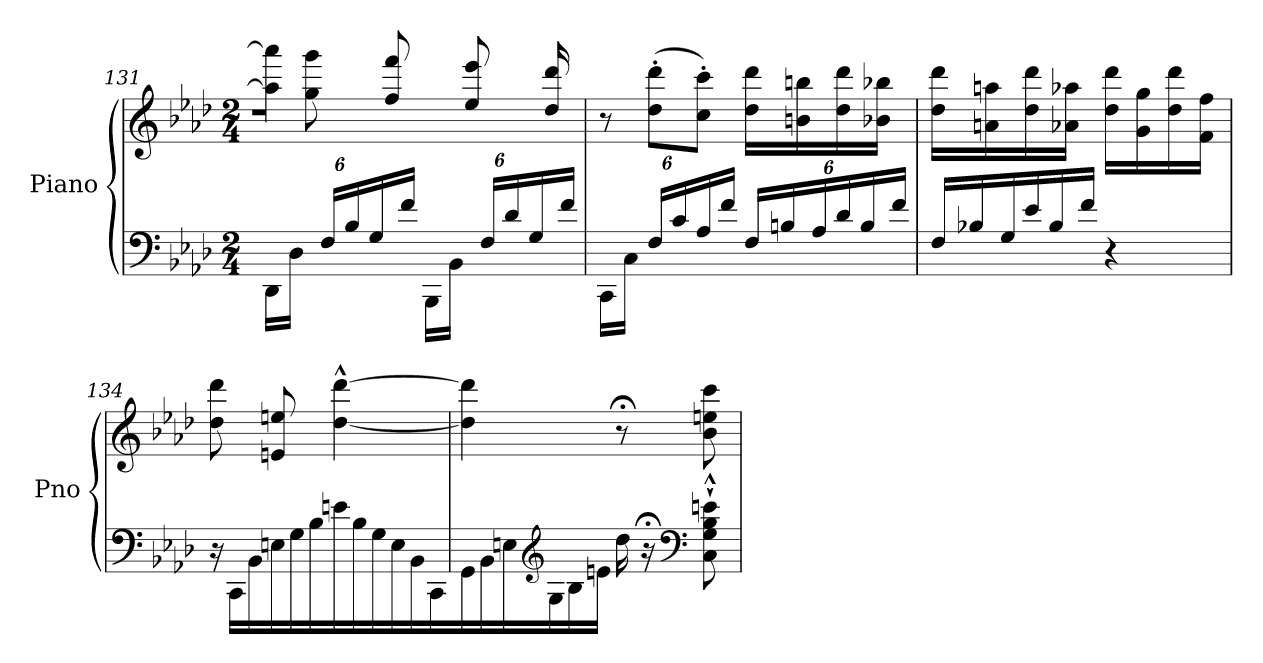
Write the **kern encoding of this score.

**kern	**kern
*part1	*part1
*staff2	*staff1
*I"Piano	*
*I'Pno	*
*clefF4	*clefG2
*k[b-e-a-d-]	*k[b-e-a-d-]
*M2/4	*M2/4
*Xbrackettup	*
=131	=131
24DD-\LL	16aa-\] 16aaa-\]JJ
24D-\JJ	.
.	8gg\ 8ggg\
24F/LL	.
24B-/	.
24G/	.
.	8ff/ 8fff/
24f/JJ	.
24BBB-\LL	.
24BB-\JJ	.
.	8ee-/ 8eee-/
24F/LL	.
24d-/	.
24G/	.
.	16dd-/ 16ddd-/
24f/JJ	.
=132	=132
*	*Xtuplet
24CC\LL	12r
24C\JJ	.
24F/LL	(12dd-\' 12ddd-\'L
24c/	.
24A-/	12cc\' 12ccc\'J)
24f/JJ	.
24F/LL	16dd-\ 16ddd-\LL
24Bn/	.
.	16bn\ 16bbn\
24A-/	.
24d-/	16dd-\ 16ddd-\
24B/	.
.	16b-X\ 16bb-X\JJ
24f/JJ	.
=133	=133
*Xtuplet	*
24F/LL	16dd-\ 16ddd-\LL
24B-X/	.
.	16an\ 16aan\
24G/	.
24e-/	16dd-\ 16ddd-\
24B-/	.
.	16a-X\ 16aa-X\JJ
24f/JJ	.
4r	16dd-\ 16ddd-\LL
.	16g\ 16gg\
.	16dd-\ 16ddd-\
.	16f\ 16ff\JJ
!!LO:LB:g=z
=134	=134
24r	8dd-\ 8ddd-\
24CC\LL	.
24BB-\	.
24En\	8en/ 8een/
24G\	.
24B-\	.
24en\	[4dd-\^^ [4ddd-\^^
24B-\	.
24G\	.
24E\	.
24BB-\	.
24CC\	.
=135	=135
24GG\	4dd-\] 4ddd-\]
24BB-\	.
24En\	.
*clefG2	*
24G\	.
24B-\	.
24en\JJ	.
16dd-\	8r;<
16r;<	.
*clefF4	*
8C\`^^ 8G\`^^ 8B-\`^^ 8en\`^^	8b-\ 8een\ 8ccc\
=	=
*-	*-
